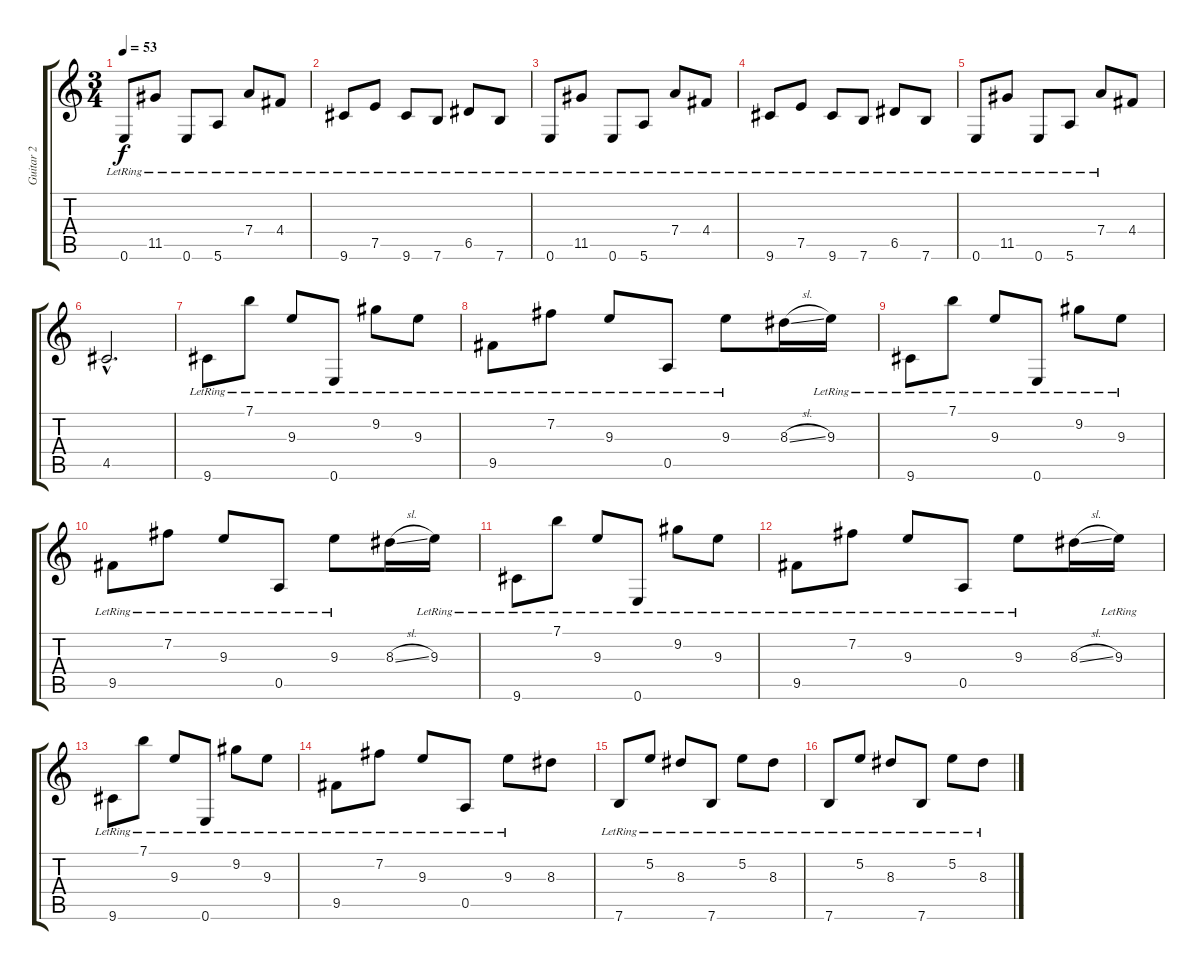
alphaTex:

\track ("Guitar 2" "Guitar 2") {instrument electricguitarjazz}
\staff {score tabs}
\tuning (E4 B3 G3 D3 A2 E2) {hide}
\ts (3 4)
\tempo 53
\clef g2
\ks c
0.6{lr}.8{dy f} 11.5{lr}.8 0.6{lr}.8 5.6{lr}.8 7.4{lr}.8 4.4{lr}.8 |
9.6{lr}.8 7.5{lr}.8 9.6{lr}.8 7.6{lr}.8 6.5{lr}.8 7.6{lr}.8 |
0.6{lr}.8 11.5{lr}.8 0.6{lr}.8 5.6{lr}.8 7.4{lr}.8 4.4{lr}.8 |
9.6{lr}.8 7.5{lr}.8 9.6{lr}.8 7.6{lr}.8 6.5{lr}.8 7.6{lr}.8 |
0.6{lr}.8 11.5{lr}.8 0.6{lr}.8 5.6{lr}.8 7.4{lr}.8 4.4.8 |
4.5{hac}.2{d} |
9.6{lr}.8 7.1{lr}.8 9.3{lr}.8 0.6{lr}.8 9.2{lr}.8 9.3{lr}.8 |
9.5{lr}.8 7.2{lr}.8 9.3{lr}.8 0.5{lr}.8 9.3{lr}.8 8.3{sl}.16 9.3{lr}.16 |
9.6{lr}.8 7.1{lr}.8 9.3{lr}.8 0.6{lr}.8 9.2{lr}.8 9.3{lr}.8 |
9.5{lr}.8 7.2{lr}.8 9.3{lr}.8 0.5{lr}.8 9.3{lr}.8 8.3{sl}.16 9.3{lr}.16 |
9.6{lr}.8 7.1{lr}.8 9.3{lr}.8 0.6{lr}.8 9.2{lr}.8 9.3{lr}.8 |
9.5{lr}.8 7.2{lr}.8 9.3{lr}.8 0.5{lr}.8 9.3{lr}.8 8.3{sl}.16 9.3{lr}.16 |
9.6{lr}.8 7.1{lr}.8 9.3{lr}.8 0.6{lr}.8 9.2{lr}.8 9.3{lr}.8 |
9.5{lr}.8 7.2{lr}.8 9.3{lr}.8 0.5{lr}.8 9.3{lr}.8 8.3.8 |
7.6{lr}.8 5.2{lr}.8 8.3{lr}.8 7.6{lr}.8 5.2{lr}.8 8.3{lr}.8 |
7.6{lr}.8 5.2{lr}.8 8.3{lr}.8 7.6{lr}.8 5.2{lr}.8 8.3{lr}.8
